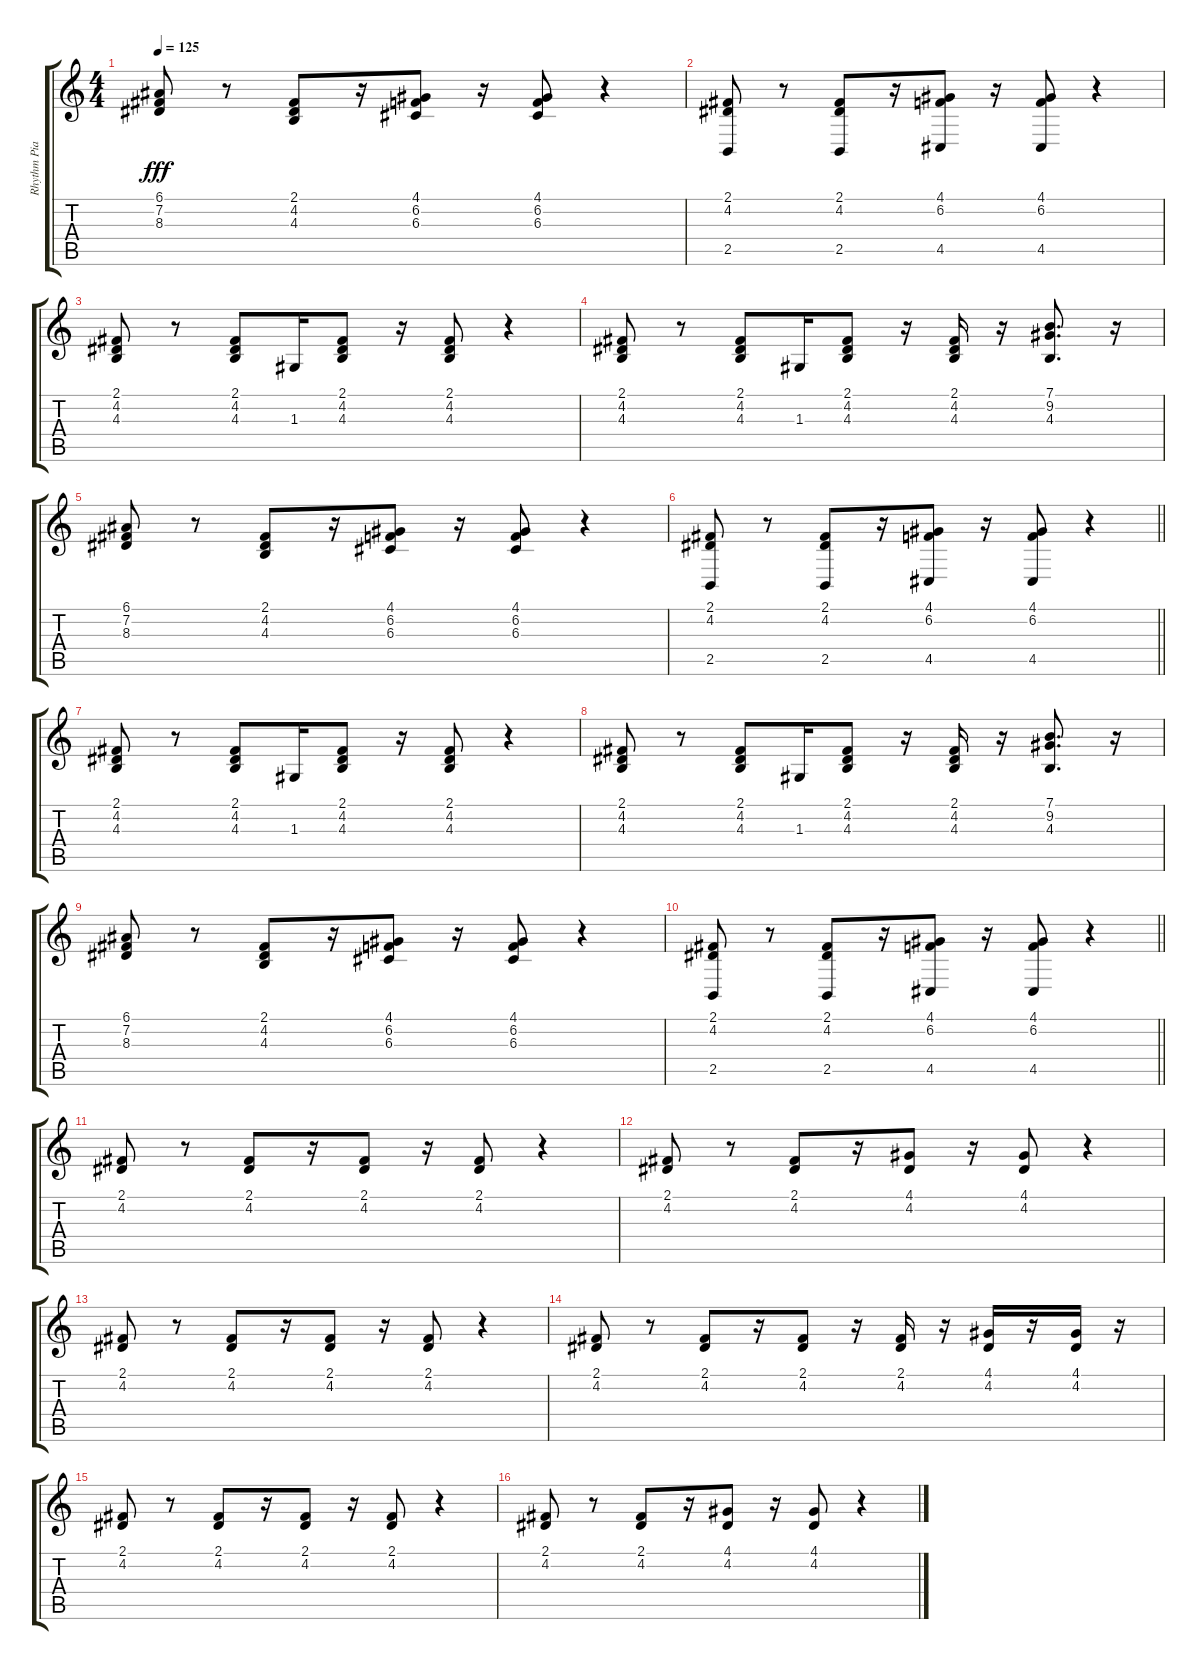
\track ("Rhythm Piano 1" "Rhythm Pia") {instrument brightacousticpiano}
\staff {score tabs}
\tuning (E4 B3 G3 D3 A2 E2) {hide}
\ts (4 4)
\tempo 125
\clef g2
\ks c
(6.1 7.2 8.3).8{dy fff} r.8 (2.1 4.2 4.3).8 r.16 (4.1 6.2 6.3).8 r.16 (4.1 6.2 6.3).8 r.4 |
(2.1 4.2 2.5).8 r.8 (2.1 4.2 2.5).8 r.16 (4.1 6.2 4.5).8 r.16 (4.1 6.2 4.5).8 r.4 |
(2.1 4.2 4.3).8 r.8 (2.1 4.2 4.3).8 1.3.16 (2.1 4.2 4.3).8 r.16 (2.1 4.2 4.3).8 r.4 |
(2.1 4.2 4.3).8 r.8 (2.1 4.2 4.3).8 1.3.16 (2.1 4.2 4.3).8 r.16 (2.1 4.2 4.3).16 r.16 (7.1 9.2 4.3).8{d} r.16 |
(6.1 7.2 8.3).8 r.8 (2.1 4.2 4.3).8 r.16 (4.1 6.2 6.3).8 r.16 (4.1 6.2 6.3).8 r.4 |
\barLineRight lightlight
(2.1 4.2 2.5).8 r.8 (2.1 4.2 2.5).8 r.16 (4.1 6.2 4.5).8 r.16 (4.1 6.2 4.5).8 r.4 |
(2.1 4.2 4.3).8 r.8 (2.1 4.2 4.3).8 1.3.16 (2.1 4.2 4.3).8 r.16 (2.1 4.2 4.3).8 r.4 |
(2.1 4.2 4.3).8 r.8 (2.1 4.2 4.3).8 1.3.16 (2.1 4.2 4.3).8 r.16 (2.1 4.2 4.3).16 r.16 (7.1 9.2 4.3).8{d} r.16 |
(6.1 7.2 8.3).8 r.8 (2.1 4.2 4.3).8 r.16 (4.1 6.2 6.3).8 r.16 (4.1 6.2 6.3).8 r.4 |
\barLineRight lightlight
(2.1 4.2 2.5).8 r.8 (2.1 4.2 2.5).8 r.16 (4.1 6.2 4.5).8 r.16 (4.1 6.2 4.5).8 r.4 |
(2.1 4.2).8 r.8 (2.1 4.2).8 r.16 (2.1 4.2).8 r.16 (2.1 4.2).8 r.4 |
(2.1 4.2).8 r.8 (2.1 4.2).8 r.16 (4.1 4.2).8 r.16 (4.1 4.2).8 r.4 |
(2.1 4.2).8 r.8 (2.1 4.2).8 r.16 (2.1 4.2).8 r.16 (2.1 4.2).8 r.4 |
(2.1 4.2).8 r.8 (2.1 4.2).8 r.16 (2.1 4.2).8 r.16 (2.1 4.2).16 r.16 (4.1 4.2).16 r.16 (4.1 4.2).16 r.16 |
(2.1 4.2).8 r.8 (2.1 4.2).8 r.16 (2.1 4.2).8 r.16 (2.1 4.2).8 r.4 |
(2.1 4.2).8 r.8 (2.1 4.2).8 r.16 (4.1 4.2).8 r.16 (4.1 4.2).8 r.4
